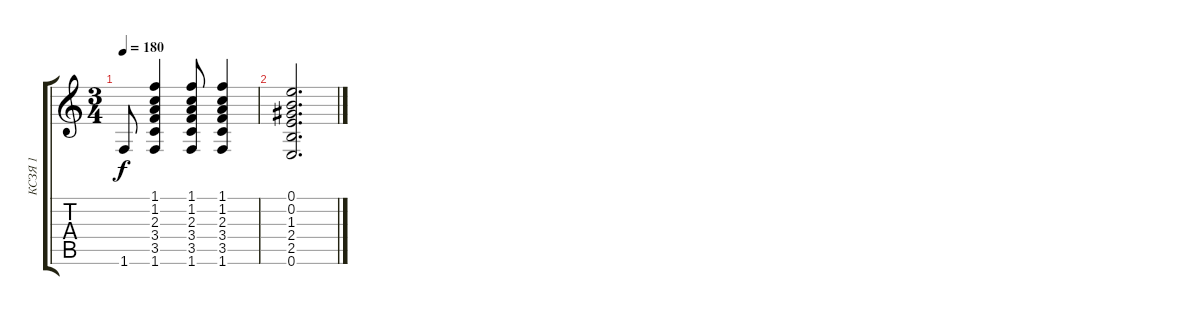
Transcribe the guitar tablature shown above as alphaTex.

\track ("КСЗЯ 1" "КСЗЯ 1") {instrument acousticguitarsteel}
\staff {score tabs}
\tuning (E4 B3 G3 D3 A2 E2) {hide}
\ts (3 4)
\tempo 180
\clef g2
\ks c
1.6.8{dy f} (1.1 1.2 2.3 3.4 3.5 1.6).4 (1.1 1.2 2.3 3.4 3.5 1.6).8 (1.1 1.2 2.3 3.4 3.5 1.6).4 |
(0.1 0.2 1.3 2.4 2.5 0.6).2{d}
